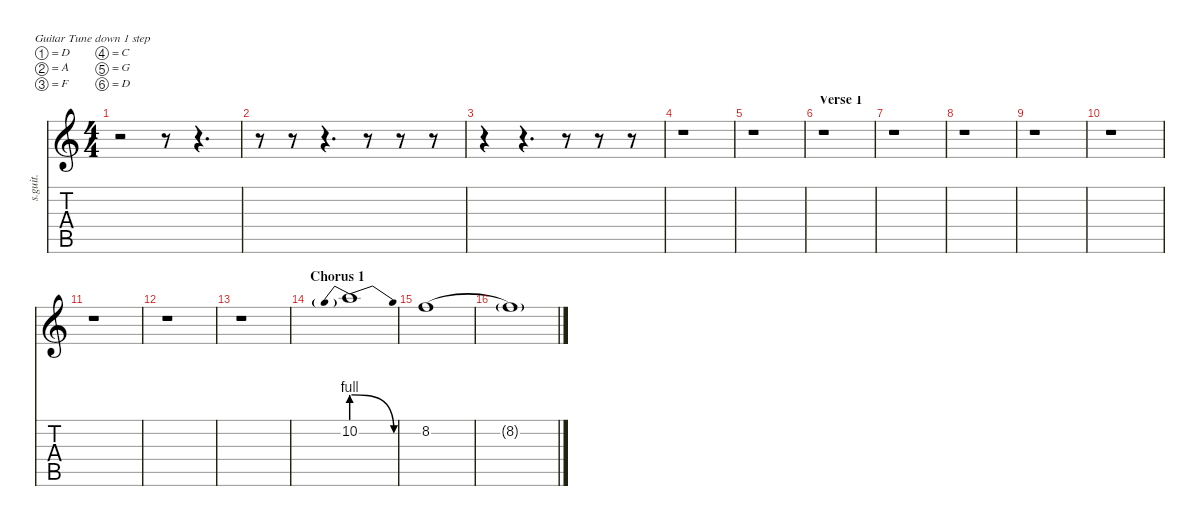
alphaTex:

\defaultSystemsLayout 4
\hideDynamics
\bracketExtendMode nobrackets
\track ("Extra 2" "s.guit.") {instrument distortionguitar}
\staff {score tabs}
\tuning (D4 A3 F3 C3 G2 D2)
\ts (4 4)
\tempo (88 hide)
\clef g2
\ks c
r.2{dy f} r.8 r.4{d} |
\tempo (89 hide)
r.8 r.8 r.4{d} r.8 r.8 r.8 |
\tempo (91 hide)
r.4 r.4{d} r.8 r.8 r.8 |
\tempo (88 hide)
r.1 |
\tempo (90 hide)
r.1 |
\section ("" "Verse 1")
\tempo (88 hide)
r.1 |
\tempo (89 hide)
r.1 |
\tempo (90 hide)
r.1 |
\tempo (89 hide)
r.1 |
\tempo (90 hide)
r.1 |
\tempo (89 hide)
r.1 |
\tempo (88 hide)
r.1 |
\tempo (90 hide)
r.1 |
\section ("" "Chorus 1")
\tempo (89 hide)
10.2{be (prebendrelease 0 4 30 0)}.1{lyrics (0 "") lyrics (1 "") lyrics (2 "") lyrics (3 "") lyrics (4 "")} |
\tempo (90 hide)
8.2{be (hold 0 0 60 0)}.1{lyrics (0 "") lyrics (1 "") lyrics (2 "") lyrics (3 "") lyrics (4 "")} |
\tempo (89 hide)
8.2{be (hold 0 0 60 0) t}.1{lyrics (0 "") lyrics (1 "") lyrics (2 "") lyrics (3 "") lyrics (4 "")}
